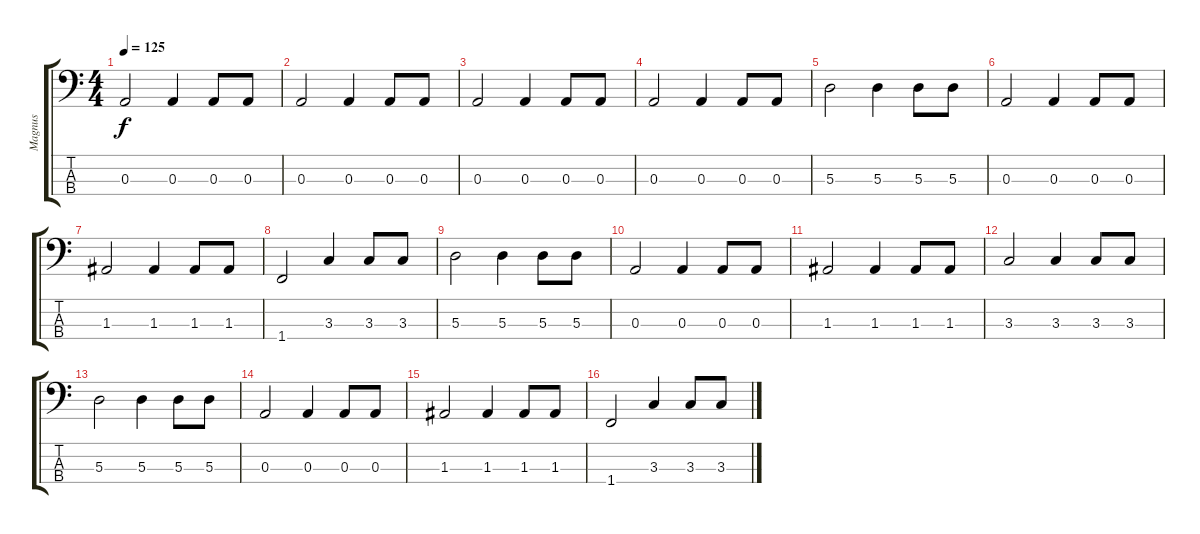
\track ("Magnus" "Magnus") {instrument electricbassfinger}
\staff {score tabs}
\tuning (G2 D2 A1 E1) {hide}
\ts (4 4)
\tempo 125
\clef f4
\ks c
0.3.2{dy f} 0.3.4 0.3.8 0.3.8 |
0.3.2 0.3.4 0.3.8 0.3.8 |
0.3.2 0.3.4 0.3.8 0.3.8 |
0.3.2 0.3.4 0.3.8 0.3.8 |
5.3.2 5.3.4 5.3.8 5.3.8 |
0.3.2 0.3.4 0.3.8 0.3.8 |
1.3.2 1.3.4 1.3.8 1.3.8 |
1.4.2 3.3.4 3.3.8 3.3.8 |
5.3.2 5.3.4 5.3.8 5.3.8 |
0.3.2 0.3.4 0.3.8 0.3.8 |
1.3.2 1.3.4 1.3.8 1.3.8 |
3.3.2 3.3.4 3.3.8 3.3.8 |
5.3.2 5.3.4 5.3.8 5.3.8 |
0.3.2 0.3.4 0.3.8 0.3.8 |
1.3.2 1.3.4 1.3.8 1.3.8 |
1.4.2 3.3.4 3.3.8 3.3.8
